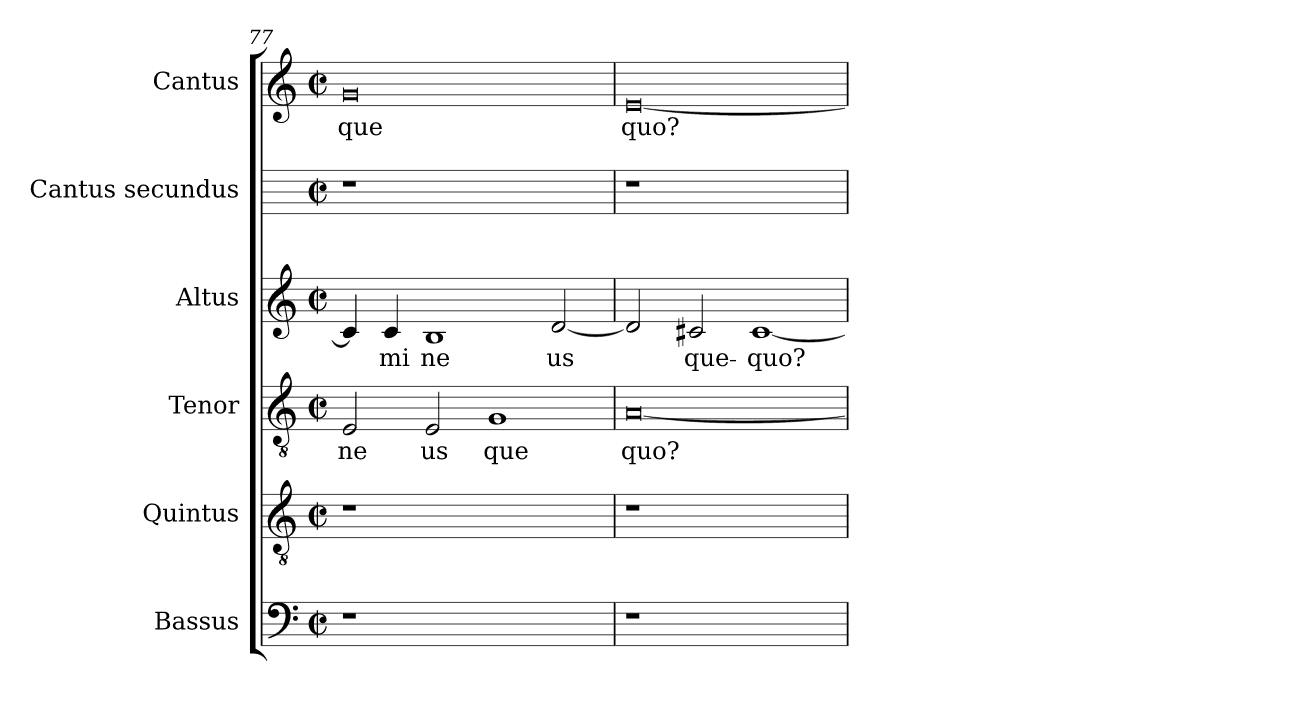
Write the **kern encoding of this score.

**kern	**kern	**kern	**text	**kern	**text	**kern	**kern	**text
*part6	*part5	*part4	*part4	*part3	*part3	*part2	*part1	*part1
*staff6	*staff5	*staff4	*staff4	*staff3	*staff3	*staff2	*staff1	*staff1
*I"Bassus	*I"Quintus	*I"Tenor	*	*I"Altus	*	*I"Cantus  secundus	*I"Cantus	*
*I'B	*I'Q	*I'T	*	*I'A	*	*	*I'C	*
*clefF4	*clefGv2	*clefGv2	*	*clefG2	*	*	*clefG2	*
*k[]	*k[]	*k[]	*	*k[]	*	*k[]	*k[]	*
*C:	*C:	*C:	*	*C:	*	*C:	*C:	*
*M2/2	*M2/2	*M2/2	*	*M2/2	*	*M2/2	*M2/2	*
*met(c|)	*met(c|)	*met(c|)	*	*met(c|)	*	*met(c|)	*met(c|)	*
=77	=77	=77	=77	=77	=77	=77	=77	=77
!	!	!	!LO:LY:b:cj	!	!LO:LY:b:cj	!	!	!LO:LY:b:cj
1r	1r	2E/	ne	4c/]	--	1r	0g	que
!	!	!	!	!	!LO:LY:b:cj	!	!	!
.	.	.	.	4c/	-mi	.	.	.
!	!	!	!LO:LY:b:cj	!	!LO:LY:b:cj	!	!	!
.	.	2E/	us	1B	ne	.	.	.
!	!	!	!LO:LY:b:cj	!	!	!	!	!
1ryy	1ryy	1G	que	.	.	1ryy	.	.
!	!	!	!	!	!LO:LY:b:cj	!	!	!
.	.	.	.	[<2d/	us-	.	.	.
=78	=78	=78	=78	=78	=78	=78	=78	=78
!	!	!	!LO:LY:b:cj	!	!LO:LY:b:cj	!	!	!LO:LY:b:cj
1r	1r	[<0A	quo?	2d/]	--	1r	[<0e	quo?
!	!	!	!	!	!LO:LY:b:cj	!	!	!
.	.	.	.	2c#X/	-que-	.	.	.
!	!	!	!	!	!LO:LY:b:cj	!	!	!
1ryy	1ryy	.	.	[<1c#	-quo?	1ryy	.	.
=	=	=	=	=	=	=	=	=
*-	*-	*-	*-	*-	*-	*-	*-	*-
